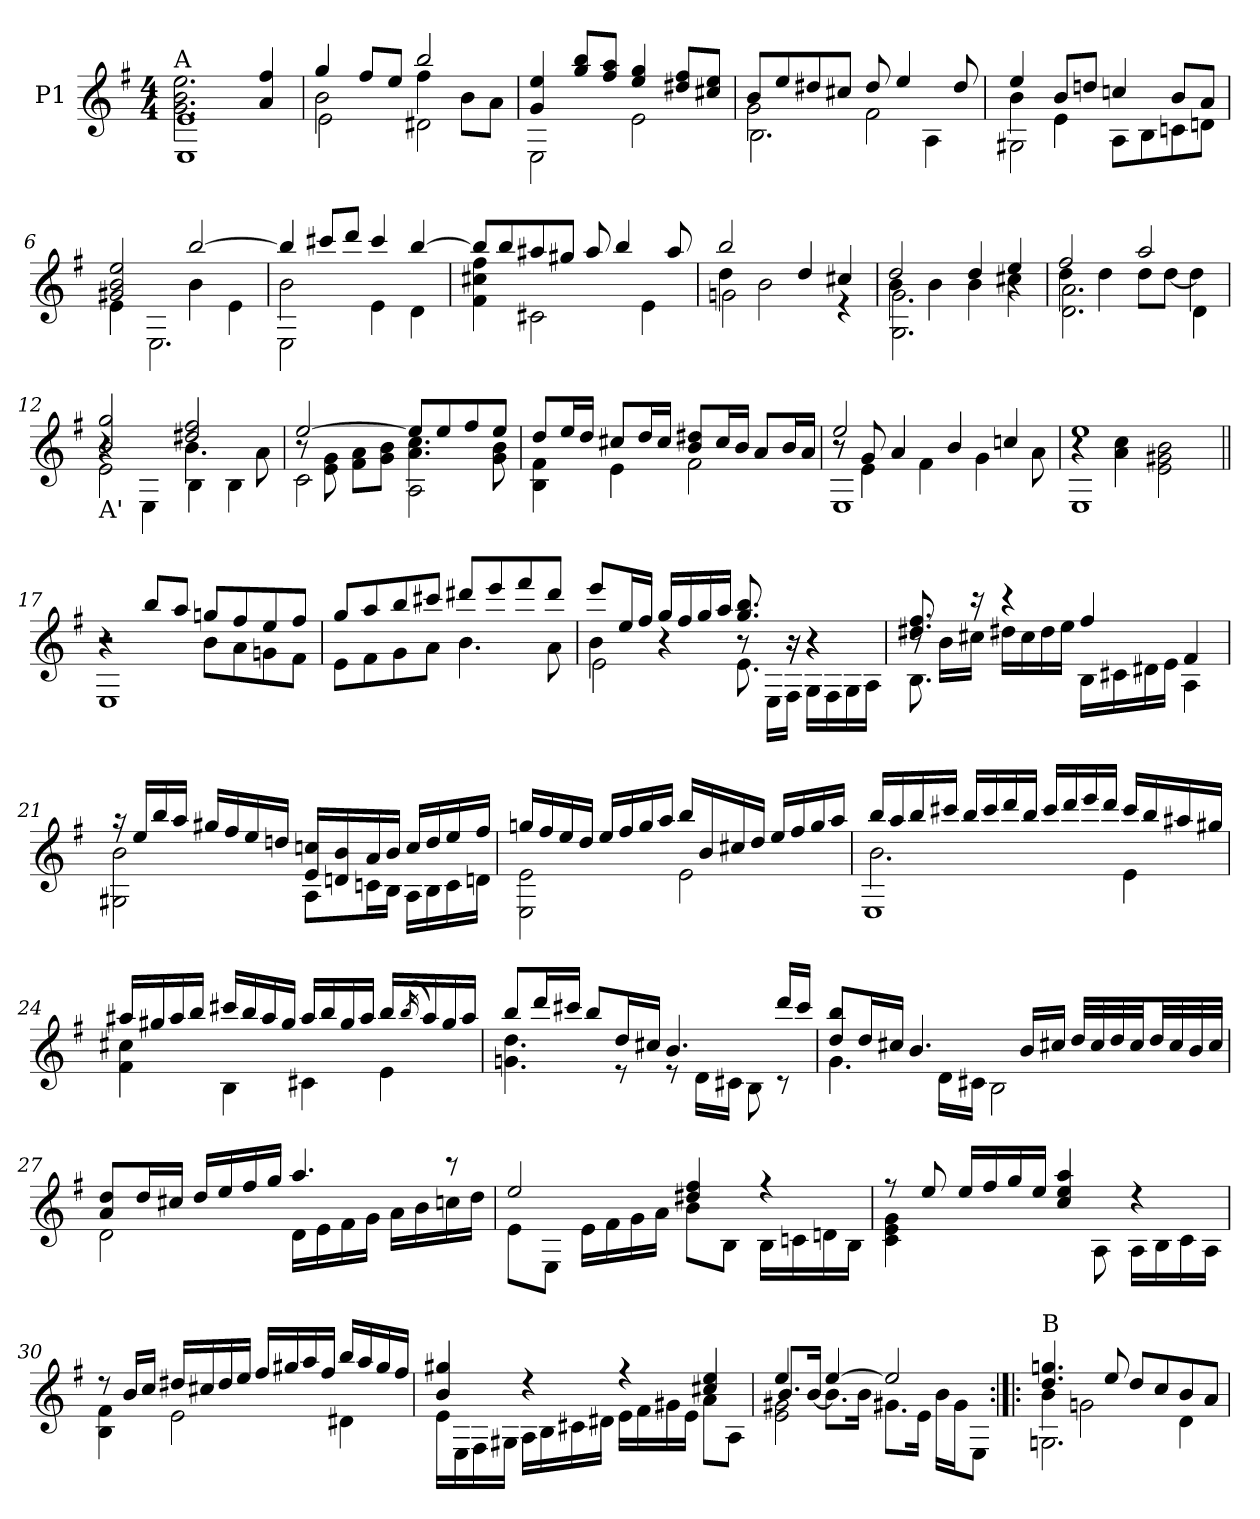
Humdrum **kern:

**kern
*part1
*staff1
*I"P1
!!LO:PB:g=z
*clefG2
*ITrd7c12
*k[f#]
*e:
*M4/4
*MM60
=1
*^
*	*^
!LO:TX:a:t=A	!	!
2.Gi\ 2.Bi 2.ei	1ryy	1EEi 1Ei
4Ai/ 4f#i	.	.
=2	=2	=2
4gi/	2Bi\	2Ei\
8f#i/L	.	.
8ei/J	.	.
2bi/	4f#i\	2D#Xi\
.	8Bi\L	.
.	8Ai\J	.
*	*v	*v
=3	=3
4Gi/ 4ei	2EEi\
8gi/ 8biL	.
8f#i/ 8aiJ	.
4ei/ 4gi	2Ei\
8d#Xi/ 8f#iL	.
8c#Xi/ 8eiJ	.
=4	=4
*	*^
8Bi/L	2Gi\	2.BBi\
8ei/	.	.
8d#Xi/	.	.
8c#Xi/J	.	.
8d#i/	2F#i\	.
4ei/	.	.
.	.	4AAi\
8d#i/	.	.
=5	=5	=5
4ei/	4Bi\	2GG#Xi\
8Bi/L	4Ei\	.
8dni/J	.	.
4cni/	2ryy	8AAi\L
.	.	8BBi\
8Bi/L	.	8Cni\
8Ai/J	.	8Dni\J
=6	=6	=6
2G#Xi/ 2Bi 2ei	2ryy	4Ei\
.	.	2.EEi\
[>2bi/	4Bi\	.
.	4Ei\	.
!!LO:LB:g=z	!!	!!
=7	=7	=7
4bi/]	2Bi\	2EEi\
8cc#Xi/L	.	.
8ddi/J	.	.
4cc#i/	4Ei\	2ryy
[>4bi/	4Di\	.
*	*v	*v
=8	=8
8bi/L]	4F#i\ 4c#Xi 4f#i
8bi/	.
8a#Xi/	2C#Xi\
8g#Xi/J	.
8a#i/	.
4bi/	.
.	4Ei\
8a#i/	.
=9	=9
*	*^
2bi/	4di\	2Gni\
.	2Bi\	.
4di/	.	4ryy
4c#Xi/	4ryy	4r
=10	=10	=10
2di/	4Bi\	2.GGi\ 2.Gi
.	4Bi\	.
4di/	4Bi\	.
4ei/	4c#Xi\	4r
=11	=11	=11
2f#i/	4di\	2.Di\ 2.Ai
.	4di\	.
2ai/	8di\L	.
.	[<8di\J	.
.	4di\]	4Di\
!!LO:LB:g=z	!!	!!
=12	=12	=12
!LO:TX:b:t=A'	!	!
2Bi/ 2gi	2Ei\	4r
.	.	4EEi\
2d#Xi/ 2f#i	4.Bi\	4BBi\
.	.	4BBi\
.	8Ai\	.
=13	=13	=13
[>2ei/	8r	2Ci\
.	8Ei\ 8Gi	.
.	8F#i\ 8AiL	.
.	8Gi\ 8BiJ	.
8ei/L]	4.Ai\ 4.ci	2AAi\
8ei/	.	.
8f#i/	.	.
8ei/J	8Gi\ 8Bi	.
*	*v	*v
=14	=14
8di/L	4BBi\ 4F#i
16ei/L	.
16di/JJ	.
8c#Xi/L	4Ei\
16di/L	.
16c#i/JJ	.
8Bi/ 8d#XiL	2F#i\
16c#i/L	.
16Bi/JJ	.
8Ai/L	.
16Bi/L	.
16Ai/JJ	.
=15	=15
*^	*^
2ei/	8r	8r	1EEi
.	4Ei\	8Gi/	.
.	.	4Ai/	.
.	4F#i\	.	.
4Bi/	.	2ryy	.
.	4Gi\	.	.
4cni/	.	.	.
.	8Ai\	.	.
*	*	*v	*v
=16	=16	=16
1ei	4r	1EEi
.	4Ai\ 4ci	.
.	2Ei\ 2G#Xi 2Bi	.
!!LO:LB:g=z	!!	!!
=17||	=17||	=17||
4r	2r	1EEi
8bi/L	.	.
8ai/J	.	.
8gni/L	8Bi\L	.
8f#i/	8Ai\	.
8ei/	8Gni\	.
8f#i/J	8F#i\J	.
*	*v	*v
=18	=18
8gi/L	8Ei\L
8ai/	8F#i\
8bi/	8Gi\
8cc#Xi/J	8Ai\J
8dd#Xi/L	4.Bi\
8eei/	.
8ff#i/	.
8dd#i/J	8Ai\
=19	=19
*	*^
8eei/L	4Bi\	2Ei\
16ei/L	.	.
16f#i/JJ	.	.
16gi/LL	4r	.
16f#i/	.	.
16gi/	.	.
16ai/JJ	.	.
8.gi/ 8.bi	8.Ei\	8r
.	.	16EEi\LL
16r	16r	16FF#i\JJ
4r	4r	16GGi\LL
.	.	16FF#i\
.	.	16GGi\
.	.	16AAi\JJ
=20	=20	=20
8.d#Xi/ 8.f#i	8r	8.BBi\
.	16Bi\LL	.
16r	16c#Xi\JJ	16ryy
*	*v	*v
4r	16d#Xi\LL
.	16c#i\
.	16d#i\
.	16ei\JJ
*	*^
4f#i/	2ryy	16BBi\LL
.	.	16C#Xi\
.	.	16D#Xi\
.	.	16Ei\JJ
4F#i/	.	4AAi\
*	*v	*v
!!LO:LB:g=z
=21	=21
16r	2GG#Xi\ 2Bi
16ei/LL	.
16bi/	.
16ai/JJ	.
16g#Xi/LL	.
16f#i/	.
16ei/	.
16dni/JJ	.
16Ei/ 16cniLL	8AAi\L
16Dni/ 16Bi	.
16Ai/	16Cni\L
16Bi/JJ	16BBi\JJ
16ci/LL	16AAi\LL
16di/	16BBi\
16ei/	16Ci\
16f#i/JJ	16Dni\JJ
=22	=22
16gni/LL	2EEi\ 2Ei
16f#i/	.
16ei/	.
16di/JJ	.
16ei/LL	.
16f#i/	.
16gi/	.
16ai/JJ	.
16bi/LL	2Ei\
16Bi/	.
16c#Xi/	.
16di/JJ	.
16ei/LL	.
16f#i/	.
16gi/	.
16ai/JJ	.
!!LO:LB:g=z	!!
=23	=23
*	*^
16bi/LL	2.Bi\	1EEi
16ai/	.	.
16bi/	.	.
16cc#Xi/JJ	.	.
16bi/LL	.	.
16cc#i/	.	.
16ddi/	.	.
16bi/JJ	.	.
16cc#i/LL	.	.
16ddi/	.	.
16eei/	.	.
16ddi/JJ	.	.
16cc#i/LL	4Ei\	.
16bi/	.	.
16a#Xi/	.	.
16g#Xi/JJ	.	.
*	*v	*v
=24	=24
16a#Xi/LL	4F#i\ 4c#Xi
16g#Xi/	.
16a#i/	.
16bi/JJ	.
16cc#Xi/LL	4BBi\
16bi/	.
16a#i/	.
16g#i/JJ	.
16a#i/LL	4C#Xi\
16bi/	.
16g#i/	.
16a#i/JJ	.
16bi/LL	4Ei\
(16qbi/	.
16a#i/)	.
16g#i/	.
16a#i/JJ	.
!!LO:LB:g=z	!!
=25	=25
8bi/L	4.Gni\ 4.di
16ddi/L	.
16cc#Xi/JJ	.
8bi/L	.
16di/L	8r
16c#Xi/JJ	.
4.Bi/	8r
.	16Di\LL
.	16C#Xi\JJ
.	8BBi\
16ddi/LL	8r
16cc#i/JJ	.
=26	=26
8di/ 8biL	4.Gi\
16di/L	.
16c#Xi/JJ	.
4.Bi/	.
.	16Di\LL
.	16C#Xi\JJ
.	2BBi\
16Bi/LL	.
16c#Xi/JJ	.
32di/LLL	.
32c#i/	.
32di/	.
32c#i/JJ	.
32di/LL	.
32c#i/	.
32Bi/	.
32c#i/JJJ	.
=27	=27
8Ai/ 8diL	2Di\
16di/L	.
16c#Xi/JJ	.
16di/LL	.
16ei/	.
16f#i/	.
16gi/JJ	.
4.ai/	16Di\LL
.	16Ei\
.	16F#i\
.	16Gi\JJ
.	16Ai\LL
.	16Bi\
8r	16cni\
.	16di\JJ
!!LO:LB:g=z	!!
=28	=28
2ei/	8Ei\L
.	8EEi\J
.	16Ei\LL
.	16F#i\
.	16Gi\
.	16Ai\JJ
4d#Xi/ 4f#i	8Bi\L
.	8BBi\J
4r	16BBi\LL
.	16Cni\
.	16Dni\
.	16BBi\JJ
=29	=29
8r	4Ci\ 4Ei 4Gi
8ei/	.
16ei/LL	4.ryy
16f#i/	.
16gi/	.
16ei/JJ	.
4ci/ 4ei 4ai	.
.	8AAi\
4r	16AAi\LL
.	16BBi\
.	16Ci\
.	16AAi\JJ
=30	=30
8r	4BBi\ 4F#i
16Bi/LL	.
16ci/JJ	.
16d#Xi/LL	2Ei\
16c#Xi/	.
16d#i/	.
16ei/JJ	.
16f#i/LL	.
16g#Xi/	.
16ai/	.
16f#i/JJ	.
16bi/LL	4D#Xi\
16ai/	.
16g#i/	.
16f#i/JJ	.
!!LO:LB:g=z	!!
=31	=31
4Bi/ 4g#Xi	16Ei\LL
.	16EEi\
.	16FF#i\
.	16GG#Xi\JJ
4r	16AAi\LL
.	16BBi\
.	16C#Xi\
.	16D#Xi\JJ
4r	16Ei\LL
.	16F#i\
.	16G#Xi\
.	16Ei\JJ
4c#Xi/ 4ei	8Ai\L
.	8AAi\J
=32	=32
*	*^
4ei/	8.Bi/L	2Ei\ 2G#Xi
.	[<16Bi/Jk	.
[>4ei/	8.Bi\L]	.
.	16Bi\Jk	.
2ei/]	8.G#Xi\L	2ryy
.	16Ei\Jk	.
.	16Bi\LL	.
.	16G#i\J	.
.	8EEi\J	.
!!LO:PB:g=z	!!	!!
=33:|!|:	=33:|!|:	=33:|!|:
!LO:TX:a:t=B	!	!
4.di/ 4.gni	4Bi\	2.GGni\
.	2Gni\	.
8ei/	.	.
8di/L	.	.
8ci/	.	.
8Bi/	4Di\	4ryy
8Ai/J	.	.
*v	*v	*v
=
*-
